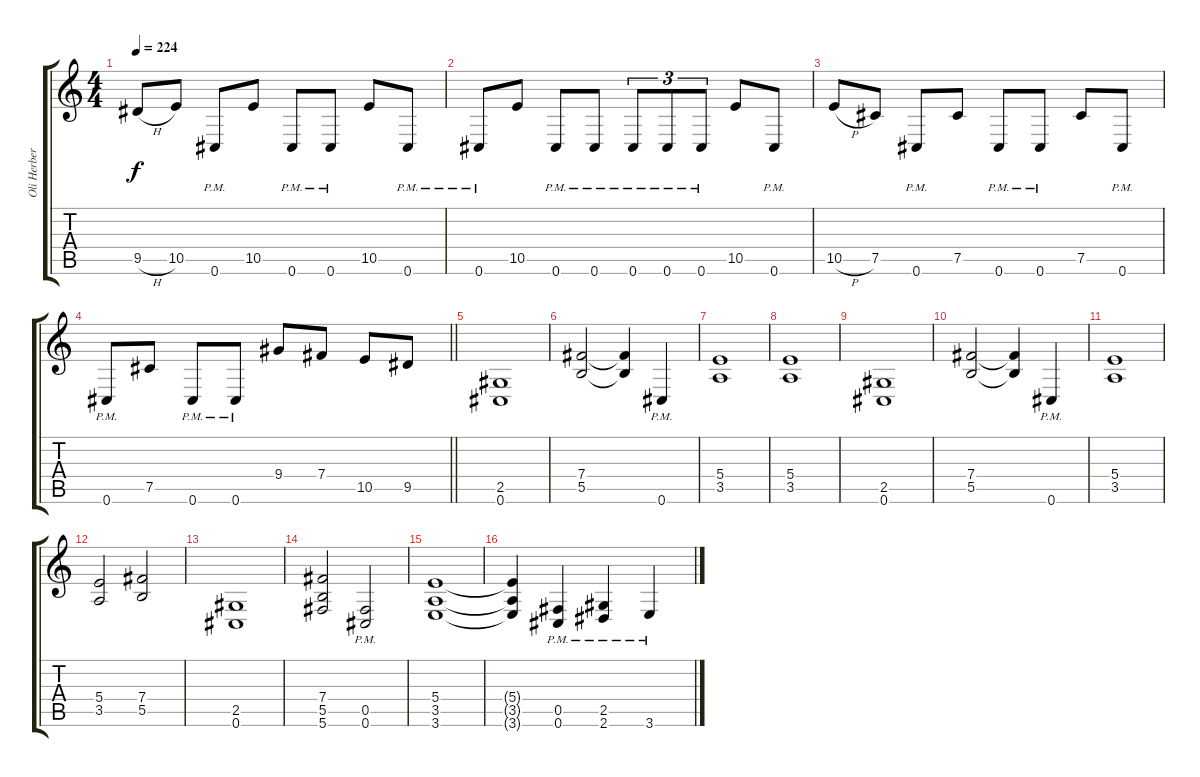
\track ("Oli Herbert Rhythm" "Oli Herber") {instrument distortionguitar}
\staff {score tabs}
\tuning (Db4 Ab3 E3 B2 Gb2 Db2) {hide}
\ts (4 4)
\tempo 224
\clef g2
\ks c
9.5{h}.8{dy f} 10.5.8 0.6{pm}.8 10.5.8 0.6{pm}.8 0.6{pm}.8 10.5.8 0.6{pm}.8 |
0.6{pm}.8 10.5.8 0.6{pm}.8 0.6{pm}.8 0.6{pm}.8{tu (3 2)} 0.6{pm}.8{tu (3 2)} 0.6{pm}.8{tu (3 2)} 10.5.8 0.6{pm}.8 |
10.5{h}.8 7.5.8 0.6{pm}.8 7.5.8 0.6{pm}.8 0.6{pm}.8 7.5.8 0.6{pm}.8 |
\barLineRight lightlight
0.6{pm}.8 7.5.8 0.6{pm}.8 0.6{pm}.8 9.4.8 7.4.8 10.5.8 9.5.8 |
(2.5 0.6).1 |
(7.4 5.5).2 (7.4{t} 5.5{t}).4 0.6{pm}.4 |
(5.4 3.5).1 |
(5.4 3.5).1 |
(2.5 0.6).1 |
(7.4 5.5).2 (7.4{t} 5.5{t}).4 0.6{pm}.4 |
(5.4 3.5).1 |
(5.4 3.5).2 (7.4 5.5).2 |
(2.5 0.6).1 |
(7.4 5.5 5.6).2 (0.5 0.6{pm}).2 |
(5.4 3.5 3.6).1 |
(5.4{t} 3.5{t} 3.6{t}).4 (0.5 0.6{pm}).4 (2.5 2.6{pm}).4 3.6{pm}.4
